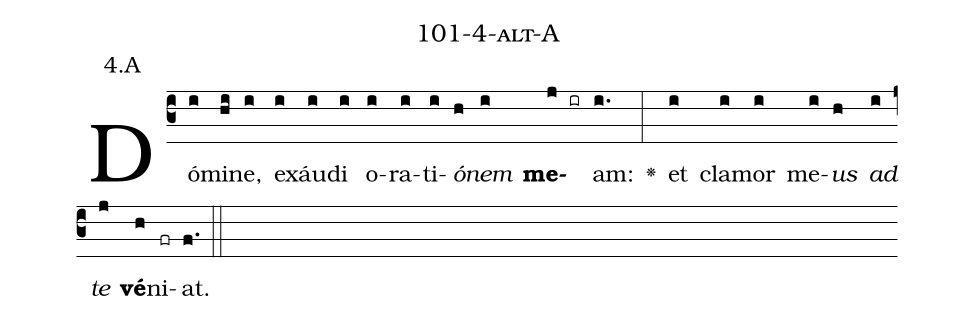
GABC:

name: 101-4-alt-A;
annotation: 4.A;
%%
(c3)Dó(i)mi(hi)ne,(i) ex(i)áu(i)di(i) o(i)ra(i)ti(i)<i>ó</i>(h)<i>nem</i>(i) <b>me</b>(j ir)am:(i.) <v>\greheightstar</v>(:) et(i) cla(i)mor(i) me(i)<i>us</i>(h) <i>ad</i>(i) <i>te</i>(j) <b>vé</b>(h)ni(fr)at.(f.) (::)


%E(i) u(h) o(i) u(j) a(h) e.(f.) (::)
